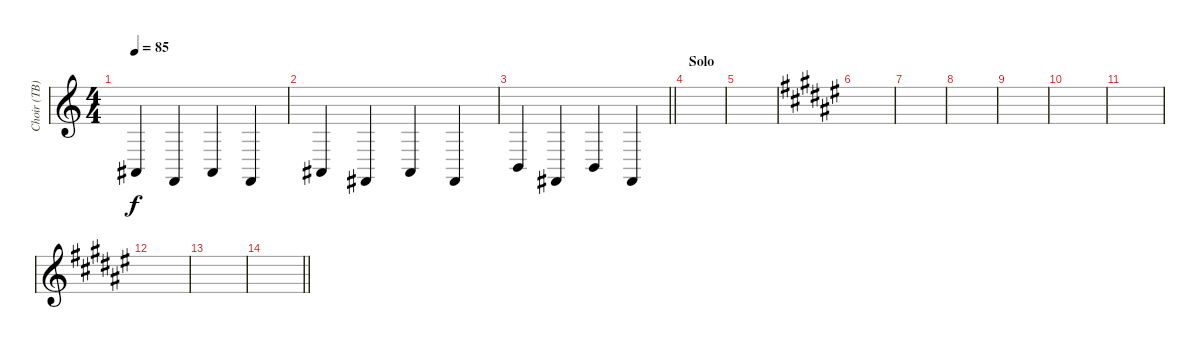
\track ("Choir (TB)" "Choir (TB)") {instrument choiraahs}
\staff {score}
\tuning (E4 B3 G3 D3 A2 E2 B1) {hide}
\ts (4 4)
\tempo 85
\clef g2
\ks c
1.5.4{dy f} 1.6.4 1.5.4 1.6.4 |
1.5.4 2.6.4 1.5.4 2.6.4 |
\barLineRight lightlight
2.5.4 2.6.4 2.5.4 2.6.4 |
\section ("" "Solo")
|
|
\ks f#
|
|
|
|
|
|
|
|
\barLineRight lightlight
